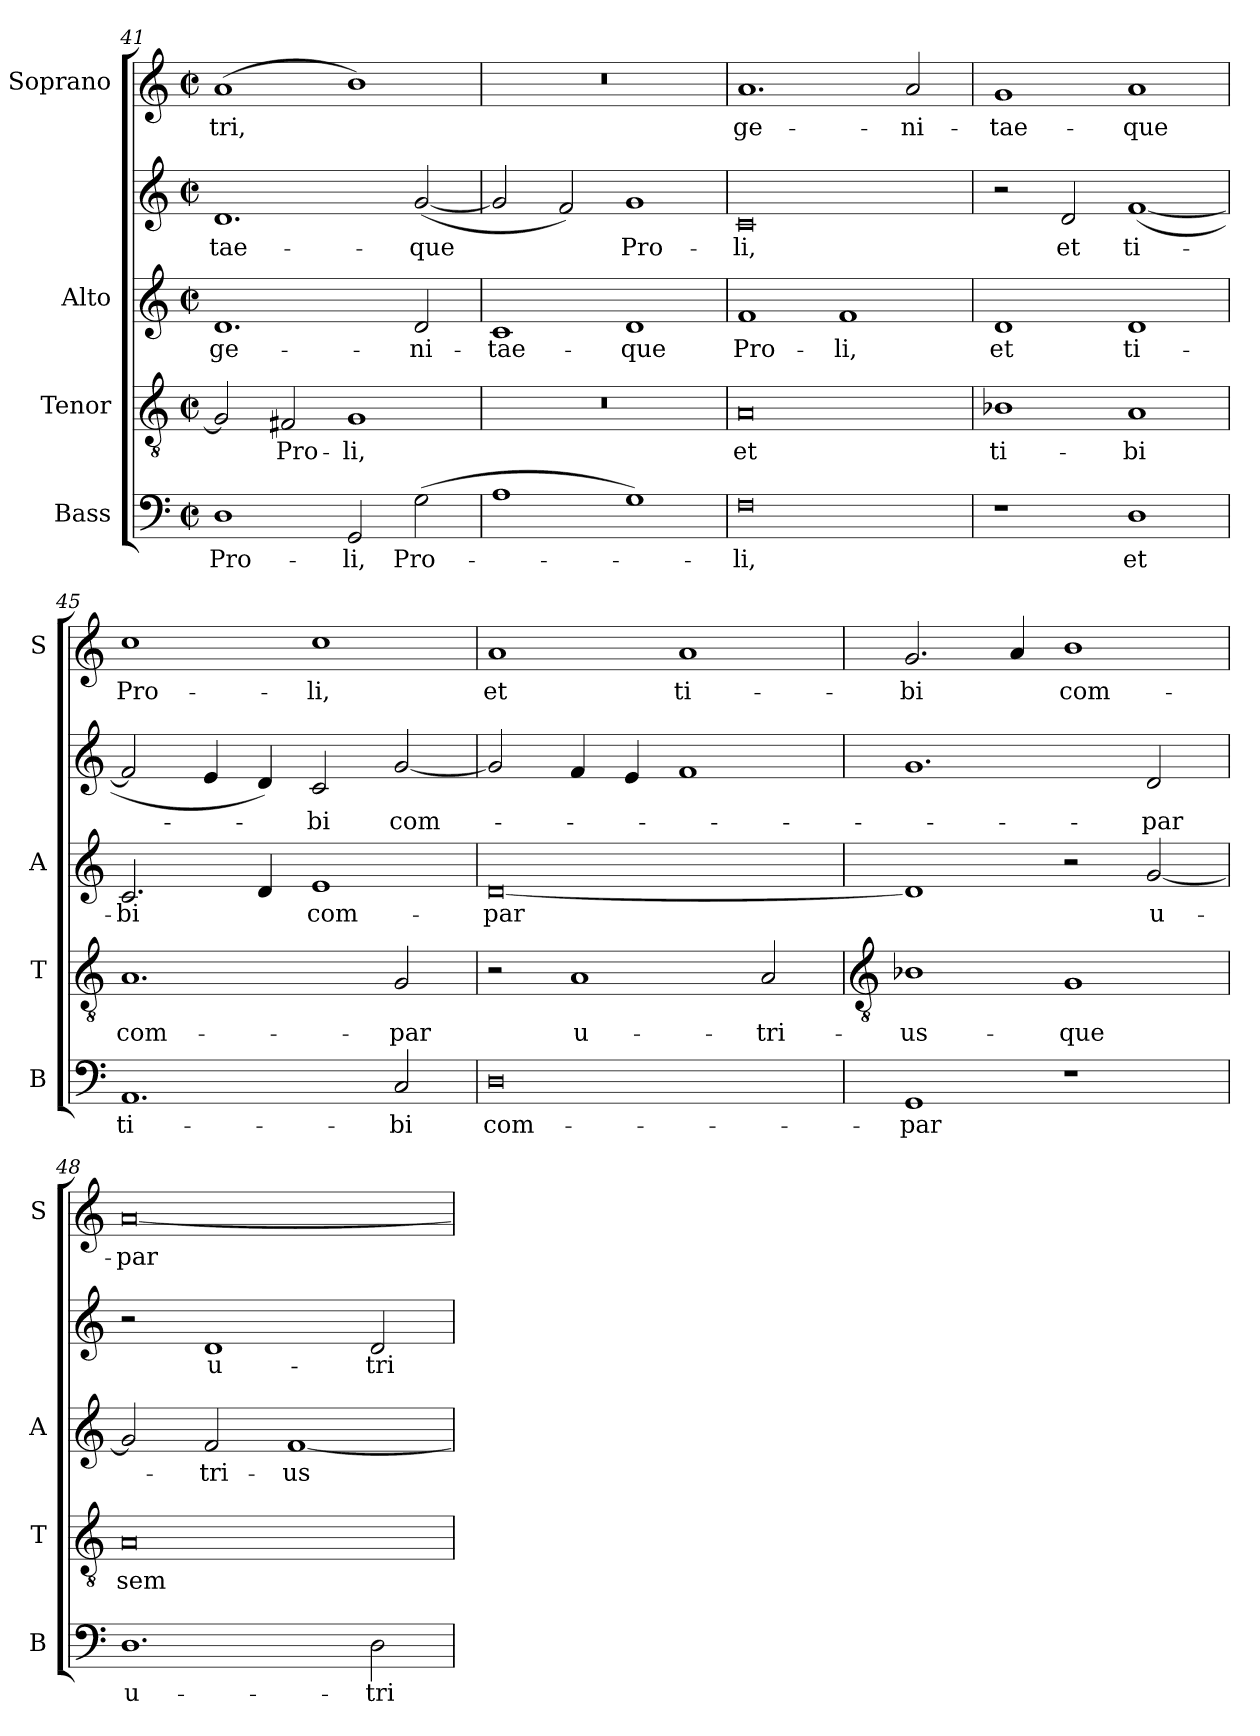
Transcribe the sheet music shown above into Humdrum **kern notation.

**kern	**text	**kern	**text	**kern	**text	**kern	**text	**kern	**text
*part4	*part4	*part3	*part3	*part2	*part2	*part2	*part2	*part1	*part1
*staff5	*staff5	*staff4	*staff4	*staff3	*staff3	*staff2	*staff2	*staff1	*staff1
*I"Bass	*	*I"Tenor	*	*I"Alto	*	*	*	*I"Soprano	*
*I'B	*	*I'T	*	*I'A	*	*	*	*I'S	*
*clefF4	*	*clefGv2	*	*clefG2	*	*clefG2	*	*clefG2	*
*k[]	*	*k[]	*	*k[]	*	*k[]	*	*k[]	*
*C:	*	*C:	*	*C:	*	*C:	*	*C:	*
*M4/2	*	*M4/2	*	*M4/2	*	*M4/2	*	*M4/2	*
*met(c|)	*	*met(c|)	*	*met(c|)	*	*met(c|)	*	*met(c|)	*
=41	=41	=41	=41	=41	=41	=41	=41	=41	=41
!	!LO:LY:b	!	!	!	!LO:LY:b	!	!LO:LY:b	!	!LO:LY:b
1D	Pro-	2G]	.	1.d	ge-	1.d	-tae-	(<1a	-tri,
!	!	!	!LO:LY:b	!	!	!	!	!	!
.	.	2F#	Pro-	.	.	.	.	.	.
!	!LO:LY:b	!	!LO:LY:b	!	!	!	!	!	!
2GG	-li,	1G	-li,	.	.	.	.	1b)	.
!	!LO:LY:b	!	!	!	!LO:LY:b	!	!LO:LY:b	!	!
(>2G	Pro-	.	.	2d	-ni-	(<[2g	-que	.	.
=42	=42	=42	=42	=42	=42	=42	=42	=42	=42
!	!	!	!	!	!LO:LY:b	!	!	!	!
1A	.	0r	.	1c	-tae-	2g]	.	0r	.
.	.	.	.	.	.	2f)	.	.	.
!	!	!	!	!	!LO:LY:b	!	!LO:LY:b	!	!
1G)	.	.	.	1d	-que	1g	-Pro-	.	.
=43	=43	=43	=43	=43	=43	=43	=43	=43	=43
!	!LO:LY:b	!	!LO:LY:b	!	!LO:LY:b	!	!LO:LY:b	!	!LO:LY:b
0F	li,	0A	et	1f	Pro-	0c	li,	1.a	ge-
!	!	!	!	!	!LO:LY:b	!	!	!	!
.	.	.	.	1f	-li,	.	.	.	.
!	!	!	!	!	!	!	!	!	!LO:LY:b
.	.	.	.	.	.	.	.	2a	-ni-
=44	=44	=44	=44	=44	=44	=44	=44	=44	=44
!	!	!	!LO:LY:b	!	!LO:LY:b	!	!	!	!LO:LY:b
1r	.	1B-X	ti-	1d	et	2r	.	1g	-tae-
!	!	!	!	!	!	!	!LO:LY:b	!	!
.	.	.	.	.	.	2d	et	.	.
!	!LO:LY:b	!	!LO:LY:b	!	!LO:LY:b	!	!LO:LY:b	!	!LO:LY:b
1D	et	1A	-bi	1d	ti-	(<[1f	ti-	1a	-que
=45	=45	=45	=45	=45	=45	=45	=45	=45	=45
!	!LO:LY:b	!	!LO:LY:b	!	!LO:LY:b	!	!	!	!LO:LY:b
1.AA	ti-	1.A	com-	2.c	bi	2f]	.	1cc	Pro-
.	.	.	.	.	.	4e	.	.	.
.	.	.	.	4d	.	4d)	.	.	.
!	!	!	!	!	!LO:LY:b	!	!LO:LY:b	!	!LO:LY:b
.	.	.	.	1e	com-	2c	-bi	1cc	-li,
!	!LO:LY:b	!	!LO:LY:b	!	!	!	!LO:LY:b	!	!
2C	-bi	2G	-par	.	.	[2g	com-	.	.
=46	=46	=46	=46	=46	=46	=46	=46	=46	=46
!	!LO:LY:b	!	!	!	!LO:LY:b	!	!	!	!LO:LY:b
0D	com-	2r	.	[0d	-par	2g]	.	1a	et
!	!	!	!LO:LY:b	!	!	!	!	!	!
.	.	1A	u-	.	.	4f	.	.	.
.	.	.	.	.	.	4e	.	.	.
!	!	!	!	!	!	!	!	!	!LO:LY:b
.	.	.	.	.	.	1f	.	1a	ti-
!	!	!	!LO:LY:b	!	!	!	!	!	!
.	.	2A	-tri-	.	.	.	.	.	.
!!LO:LB:g=z
=47	=47	=47	=47	=47	=47	=47	=47	=47	=47
*	*	*clefGv2	*	*	*	*	*	*	*
!	!LO:LY:b	!	!LO:LY:b	!	!	!	!	!	!LO:LY:b
1GG	-par	1B-X	-us-	1d]	.	1.g	.	2.g	-bi
.	.	.	.	.	.	.	.	4a	.
!	!	!	!LO:LY:b	!	!	!	!	!	!LO:LY:b
1r	.	1G	-que	2r	.	.	.	1b	com-
!	!	!	!	!	!LO:LY:b	!	!LO:LY:b	!	!
.	.	.	.	[2g	u-	2d	par	.	.
=48	=48	=48	=48	=48	=48	=48	=48	=48	=48
!	!LO:LY:b	!	!LO:LY:b	!	!	!	!	!	!LO:LY:b
1.D	u-	0A	sem-	2g]	.	2r	.	[0a	-par
!	!	!	!	!	!LO:LY:b	!	!LO:LY:b	!	!
.	.	.	.	2f	-tri-	1d	u-	.	.
!	!	!	!	!	!LO:LY:b	!	!	!	!
.	.	.	.	[1f	-us-	.	.	.	.
!	!LO:LY:b	!	!	!	!	!	!LO:LY:b	!	!
2D	-tri-	.	.	.	.	2d	-tri-	.	.
=	=	=	=	=	=	=	=	=	=
*-	*-	*-	*-	*-	*-	*-	*-	*-	*-
